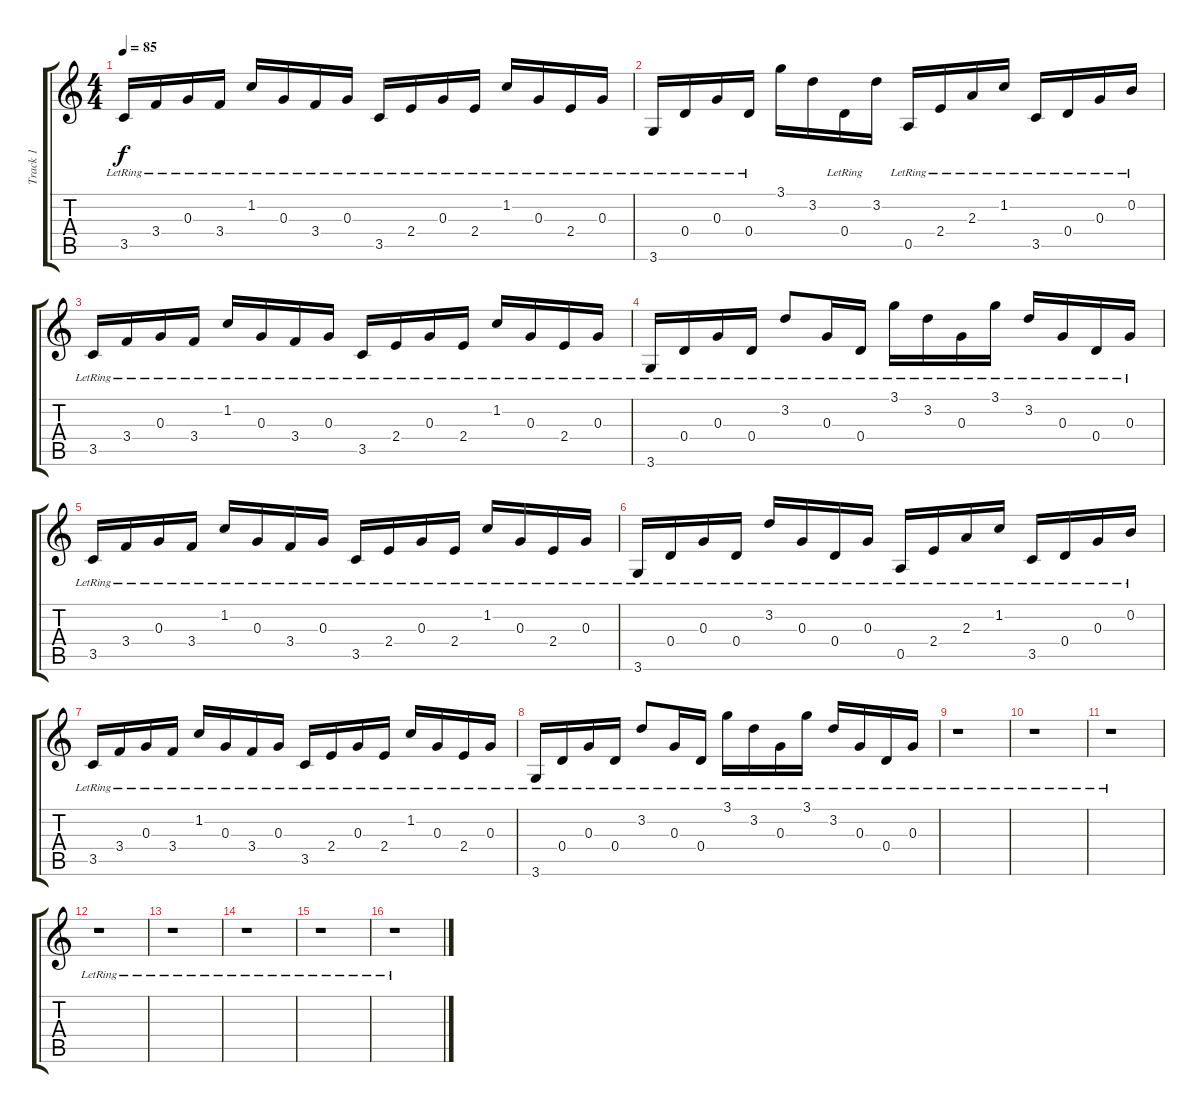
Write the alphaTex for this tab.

\track ("Track 1" "Track 1") {instrument acousticguitarsteel}
\staff {score tabs}
\tuning (E4 B3 G3 D3 A2 E2) {hide}
\ts (4 4)
\tempo 85
\clef g2
\ks c
3.5{lr}.16{dy f instrument acousticguitarsteel} 3.4{lr}.16 0.3{lr}.16 3.4{lr}.16 1.2{lr}.16 0.3{lr}.16 3.4{lr}.16 0.3{lr}.16 3.5{lr}.16 2.4{lr}.16 0.3{lr}.16 2.4{lr}.16 1.2{lr}.16 0.3{lr}.16 2.4{lr}.16 0.3{lr}.16 |
3.6{lr}.16 0.4{lr}.16 0.3{lr}.16 0.4{lr}.16 3.1.16 3.2.16 0.4{lr}.16 3.2.16 0.5{lr}.16 2.4{lr}.16 2.3{lr}.16 1.2{lr}.16 3.5{lr}.16 0.4{lr}.16 0.3{lr}.16 0.2{lr}.16 |
3.5{lr}.16 3.4{lr}.16 0.3{lr}.16 3.4{lr}.16 1.2{lr}.16 0.3{lr}.16 3.4{lr}.16 0.3{lr}.16 3.5{lr}.16 2.4{lr}.16 0.3{lr}.16 2.4{lr}.16 1.2{lr}.16 0.3{lr}.16 2.4{lr}.16 0.3{lr}.16 |
3.6{lr}.16 0.4{lr}.16 0.3{lr}.16 0.4{lr}.16 3.2{lr}.8 0.3{lr}.16 0.4{lr}.16 3.1{lr}.16 3.2{lr}.16 0.3{lr}.16 3.1{lr}.16 3.2{lr}.16 0.3{lr}.16 0.4{lr}.16 0.3{lr}.16 |
3.5{lr}.16 3.4{lr}.16 0.3{lr}.16 3.4{lr}.16 1.2{lr}.16 0.3{lr}.16 3.4{lr}.16 0.3{lr}.16 3.5{lr}.16 2.4{lr}.16 0.3{lr}.16 2.4{lr}.16 1.2{lr}.16 0.3{lr}.16 2.4{lr}.16 0.3{lr}.16 |
3.6{lr}.16 0.4{lr}.16 0.3{lr}.16 0.4{lr}.16 3.2{lr}.16 0.3{lr}.16 0.4{lr}.16 0.3{lr}.16 0.5{lr}.16 2.4{lr}.16 2.3{lr}.16 1.2{lr}.16 3.5{lr}.16 0.4{lr}.16 0.3{lr}.16 0.2{lr}.16 |
3.5{lr}.16 3.4{lr}.16 0.3{lr}.16 3.4{lr}.16 1.2{lr}.16 0.3{lr}.16 3.4{lr}.16 0.3{lr}.16 3.5{lr}.16 2.4{lr}.16 0.3{lr}.16 2.4{lr}.16 1.2{lr}.16 0.3{lr}.16 2.4{lr}.16 0.3{lr}.16 |
3.6{lr}.16 0.4{lr}.16 0.3{lr}.16 0.4{lr}.16 3.2{lr}.8 0.3{lr}.16 0.4{lr}.16 3.1{lr}.16 3.2{lr}.16 0.3{lr}.16 3.1{lr}.16 3.2{lr}.16 0.3{lr}.16 0.4{lr}.16 0.3{lr}.16 |
r.1 |
r.1 |
r.1 |
r.1 |
r.1 |
r.1 |
r.1 |
r.1
